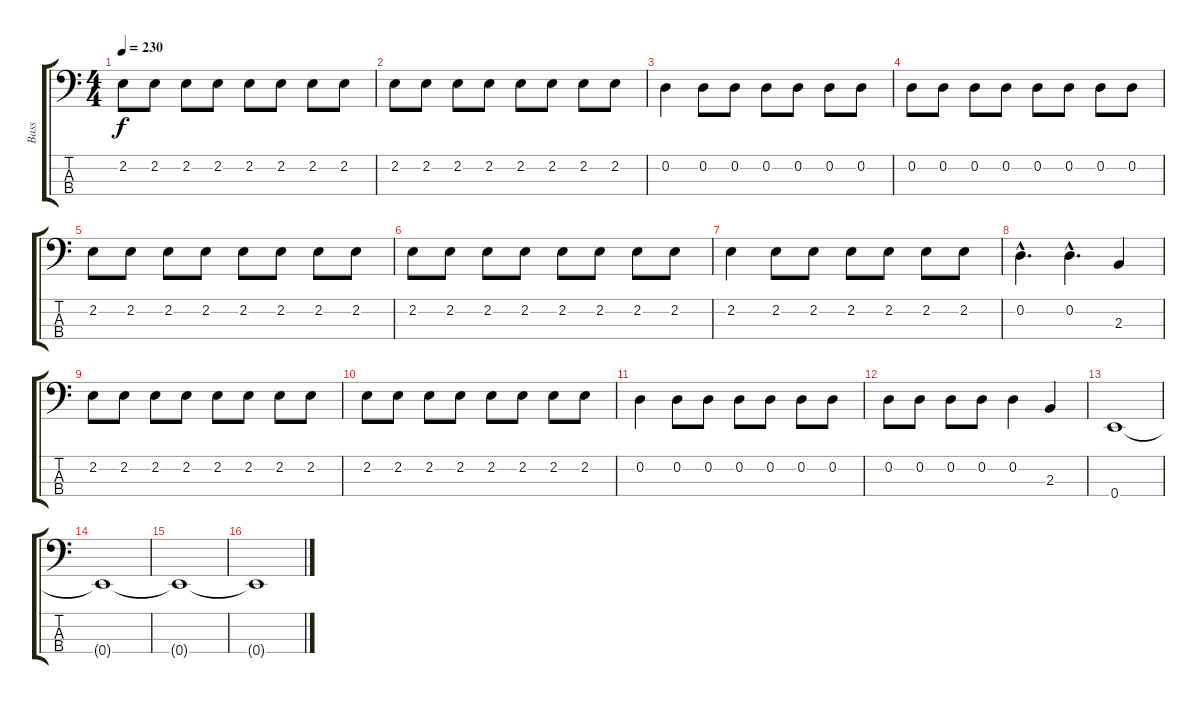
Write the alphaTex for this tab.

\track ("Bass" "Bass") {instrument slapbass1}
\staff {score tabs}
\tuning (G2 D2 A1 E1) {hide}
\ts (4 4)
\tempo 230
\clef f4
\ks c
2.2.8{dy f} 2.2.8 2.2.8 2.2.8 2.2.8 2.2.8 2.2.8 2.2.8 |
2.2.8 2.2.8 2.2.8 2.2.8 2.2.8 2.2.8 2.2.8 2.2.8 |
0.2.4 0.2.8 0.2.8 0.2.8 0.2.8 0.2.8 0.2.8 |
0.2.8 0.2.8 0.2.8 0.2.8 0.2.8 0.2.8 0.2.8 0.2.8 |
2.2.8 2.2.8 2.2.8 2.2.8 2.2.8 2.2.8 2.2.8 2.2.8 |
2.2.8 2.2.8 2.2.8 2.2.8 2.2.8 2.2.8 2.2.8 2.2.8 |
2.2.4 2.2.8 2.2.8 2.2.8 2.2.8 2.2.8 2.2.8 |
0.2{hac}.4{d} 0.2{hac}.4{d} 2.3.4 |
2.2.8 2.2.8 2.2.8 2.2.8 2.2.8 2.2.8 2.2.8 2.2.8 |
2.2.8 2.2.8 2.2.8 2.2.8 2.2.8 2.2.8 2.2.8 2.2.8 |
0.2.4 0.2.8 0.2.8 0.2.8 0.2.8 0.2.8 0.2.8 |
0.2.8 0.2.8 0.2.8 0.2.8 0.2.4 2.3.4 |
0.4.1 |
0.4{t}.1 |
0.4{t}.1 |
0.4{t}.1
